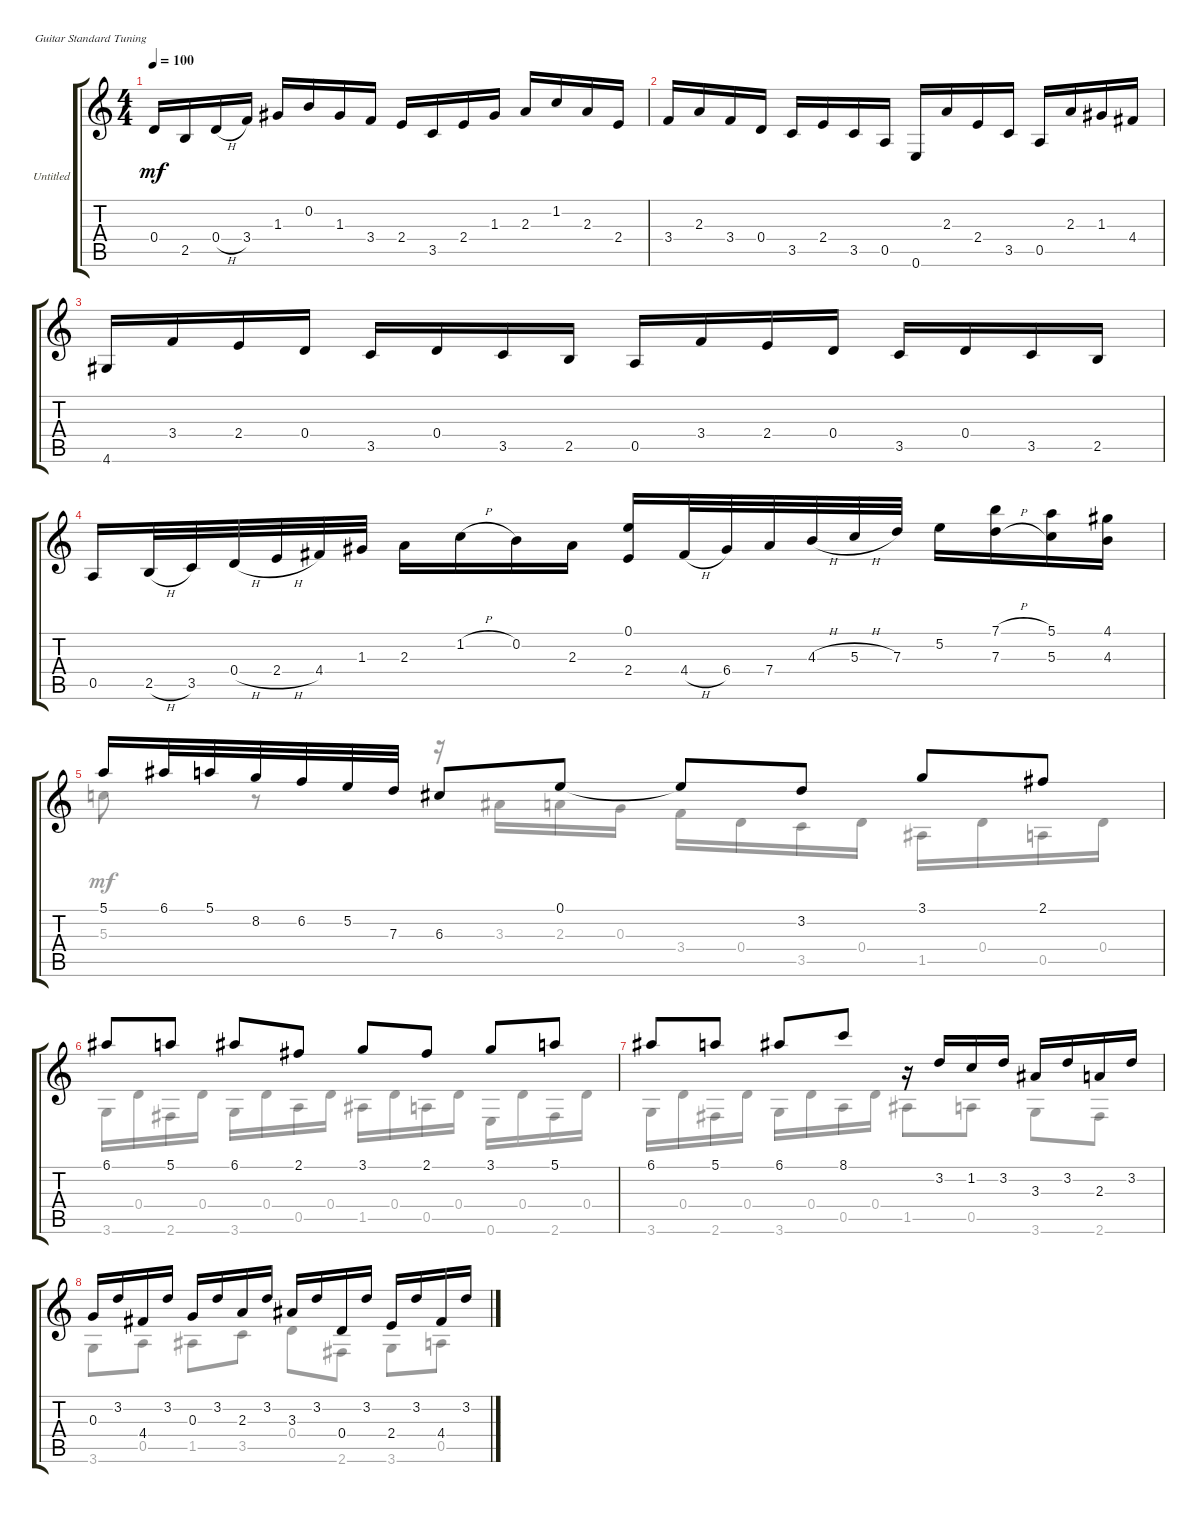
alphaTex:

\bracketExtendMode groupsimilarinstruments
\firstSystemTrackNameOrientation horizontal
\otherSystemsTrackNameOrientation horizontal
\track ("Untitled" "Untitled") {instrument acousticguitarnylon}
\staff {score tabs}
\tuning (E4 B3 G3 D3 A2 E2)
\voice
\ts (4 4)
\tempo 100
\clef g2
\ks c
0.4.16{dy mf} 2.5.16 0.4{h}.16 3.4.16 1.3.16 0.2.16 1.3.16 3.4.16 2.4.16 3.5.16 2.4.16 1.3.16 2.3.16 1.2.16 2.3.16 2.4.16 |
3.4.16 2.3.16 3.4.16 0.4.16 3.5.16 2.4.16 3.5.16 0.5.16 0.6.16 2.3.16 2.4.16 3.5.16 0.5.16 2.3.16 1.3.16 4.4.16 |
4.6.16 3.4.16 2.4.16 0.4.16 3.5.16 0.4.16 3.5.16 2.5.16 0.5.16 3.4.16 2.4.16 0.4.16 3.5.16 0.4.16 3.5.16 2.5.16 |
0.5.16 2.5{h}.32 3.5.32 0.4{h}.32 2.4{h}.32 4.4.32 1.3.32 2.3.16 1.2{h}.16 0.2.16 2.3.16 (0.1 2.4).16 4.4{h}.32 6.4.32 7.4.32 4.3{h}.32 5.3{h}.32 7.3.32 5.2.16 (7.1{h} 7.3{h}).16 (5.1 5.3).16 (4.1 4.3).16 |
5.1.16 6.1.32 5.1.32 8.2.32 6.2.32 5.2.32 7.3.32 6.3.8 0.1.8 0.1{t}.8 3.2.8 3.1.8 2.1.8 |
6.1.8 5.1.8 6.1.8 2.1.8 3.1.8 2.1.8 3.1.8 5.1.8 |
6.1.8 5.1.8 6.1.8 8.1.8 r.16 3.2.16 1.2.16 3.2.16 3.3.16 3.2.16 2.3.16 3.2.16 |
0.3.16 3.2.16 4.4.16 3.2.16 0.3.16 3.2.16 2.3.16 3.2.16 3.3.16 3.2.16 0.4.16 3.2.16 2.4.16 3.2.16 4.4.16 3.2.16
\voice
\clef g2
\ottava regular
\simile none
\ks c
|
|
|
|
5.3.8 r.8 r.16 3.3.16 2.3.16 0.3.16 3.4.16 0.4.16 3.5.16 0.4.16 1.5.16 0.4.16 0.5.16 0.4.16 |
3.6.16 0.4.16 2.6.16 0.4.16 3.6.16 0.4.16 0.5.16 0.4.16 1.5.16 0.4.16 0.5.16 0.4.16 0.6.16 0.4.16 2.6.16 0.4.16 |
3.6.16 0.4.16 2.6.16 0.4.16 3.6.16 0.4.16 0.5.16 0.4.16 1.5.8 0.5.8 3.6.8 2.6.8 |
3.6.8 0.5.8 1.5.8 3.5.8 0.4.8 2.6.8 3.6.8 0.5.8
